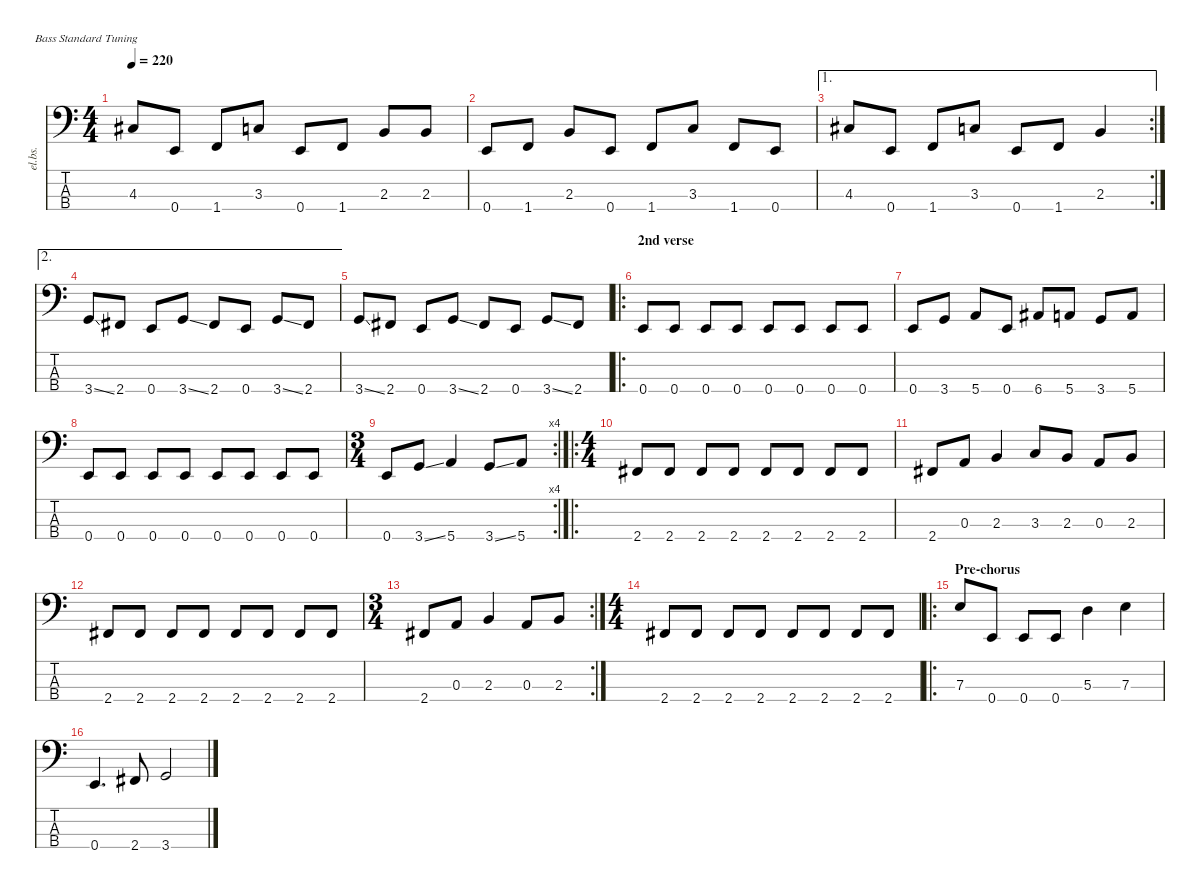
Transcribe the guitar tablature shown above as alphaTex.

\defaultSystemsLayout 4
\hideDynamics
\bracketExtendMode nobrackets
\track ("Burton" "el.bs.") {instrument electricbassfinger}
\staff {score tabs}
\tuning (G2 D2 A1 E1)
\ts (4 4)
\tempo 220
\clef f4
\ks c
4.3{acc #}.8{dy f} 0.4.8 1.4.8 3.3.8 0.4.8 1.4.8 2.3.8 2.3.8 |
0.4.8 1.4.8 2.3.8 0.4.8 1.4.8 3.3.8 1.4.8 0.4.8 |
\ae 1
\rc 2
4.3{acc #}.8 0.4.8 1.4.8 3.3.8 0.4.8 1.4.8 2.3.4 |
\ae 2
3.4{ss}.8 2.4{acc #}.8 0.4.8 3.4{ss}.8 2.4{acc #}.8 0.4.8 3.4{ss}.8 2.4{acc #}.8 |
3.4{ss}.8 2.4{acc #}.8 0.4.8 3.4{ss}.8 2.4{acc #}.8 0.4.8 3.4{ss}.8 2.4{acc #}.8 |
\ro
\section ("" "2nd verse")
0.4.8 0.4.8 0.4.8 0.4.8 0.4.8 0.4.8 0.4.8 0.4.8 |
0.4.8 3.4.8 5.4.8 0.4.8 6.4{acc #}.8 5.4.8 3.4.8 5.4.8 |
0.4.8 0.4.8 0.4.8 0.4.8 0.4.8 0.4.8 0.4.8 0.4.8 |
\rc 4
\ts (3 4)
0.4.8 3.4{ss}.8 5.4.4 3.4{ss}.8 5.4.8 |
\ro
\ts (4 4)
2.4{acc #}.8 2.4{acc #}.8 2.4{acc #}.8 2.4{acc #}.8 2.4{acc #}.8 2.4{acc #}.8 2.4{acc #}.8 2.4{acc #}.8 |
2.4{acc #}.8 0.3.8 2.3.4 3.3.8 2.3.8 0.3.8 2.3.8 |
2.4{acc #}.8 2.4{acc #}.8 2.4{acc #}.8 2.4{acc #}.8 2.4{acc #}.8 2.4{acc #}.8 2.4{acc #}.8 2.4{acc #}.8 |
\rc 2
\ts (3 4)
2.4{acc #}.8 0.3.8 2.3.4 0.3.8 2.3.8 |
\ts (4 4)
2.4{acc #}.8 2.4{acc #}.8 2.4{acc #}.8 2.4{acc #}.8 2.4{acc #}.8 2.4{acc #}.8 2.4{acc #}.8 2.4{acc #}.8 |
\ro
\section ("" "Pre-chorus")
7.3.8 0.4.8 0.4.8 0.4.8 5.3.4 7.3.4 |
0.4.4{d} 2.4{acc #}.8 3.4.2
